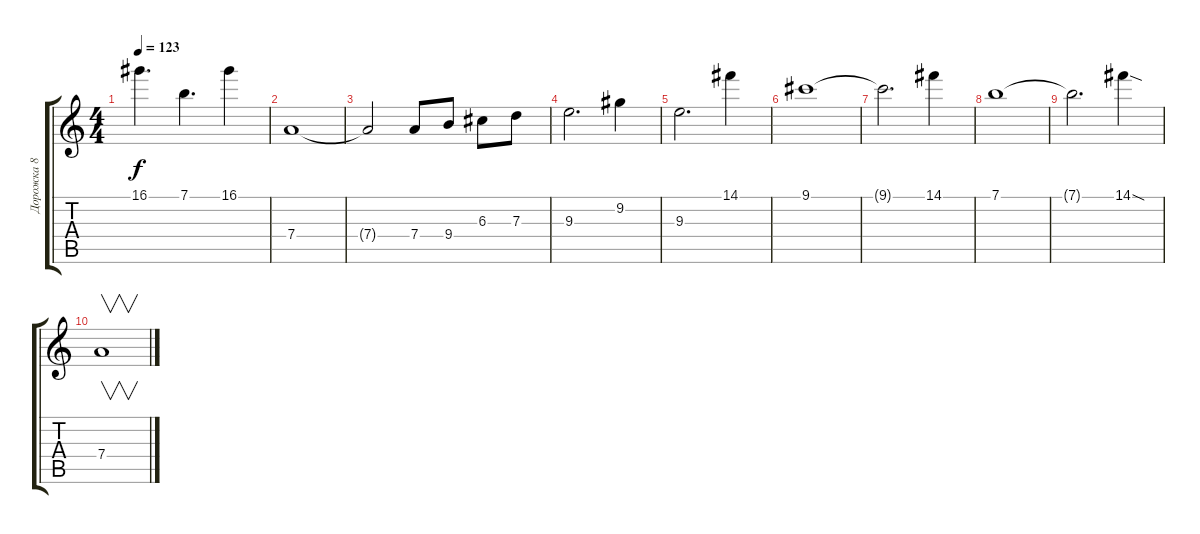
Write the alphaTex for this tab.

\track ("Дорожка 8" "Дорожка 8") {instrument distortionguitar}
\staff {score tabs}
\tuning (E4 B3 G3 D3 A2 E2) {hide}
\ts (4 4)
\tempo 123
\clef g2
\ks c
16.1.4{d dy f} 7.1.4{d} 16.1.4 |
7.4.1 |
7.4{t}.2 7.4.8 9.4.8 6.3.8 7.3.8 |
9.3.2{d} 9.2.4 |
9.3.2{d} 14.1.4 |
9.1.1 |
9.1{t}.2{d} 14.1.4 |
7.1.1 |
7.1{t}.2{d} 14.1{sod}.4 |
7.4.1{v}
